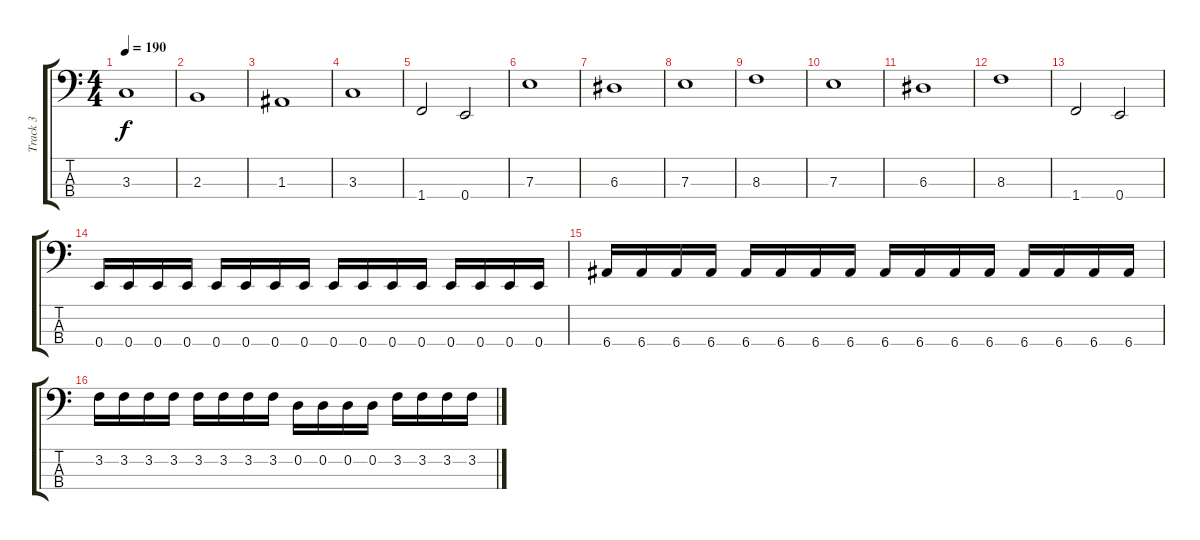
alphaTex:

\track ("Track 3" "Track 3") {instrument electricbasspick}
\staff {score tabs}
\tuning (G2 D2 A1 E1) {hide}
\ts (4 4)
\tempo 190
\clef f4
\ks c
3.3.1{dy f} |
2.3.1 |
1.3.1 |
3.3.1 |
1.4.2 0.4.2 |
7.3.1 |
6.3.1 |
7.3.1 |
8.3.1 |
7.3.1 |
6.3.1 |
8.3.1 |
1.4.2 0.4.2 |
0.4.16 0.4.16 0.4.16 0.4.16 0.4.16 0.4.16 0.4.16 0.4.16 0.4.16 0.4.16 0.4.16 0.4.16 0.4.16 0.4.16 0.4.16 0.4.16 |
6.4.16 6.4.16 6.4.16 6.4.16 6.4.16 6.4.16 6.4.16 6.4.16 6.4.16 6.4.16 6.4.16 6.4.16 6.4.16 6.4.16 6.4.16 6.4.16 |
3.2.16 3.2.16 3.2.16 3.2.16 3.2.16 3.2.16 3.2.16 3.2.16 0.2.16 0.2.16 0.2.16 0.2.16 3.2.16 3.2.16 3.2.16 3.2.16
